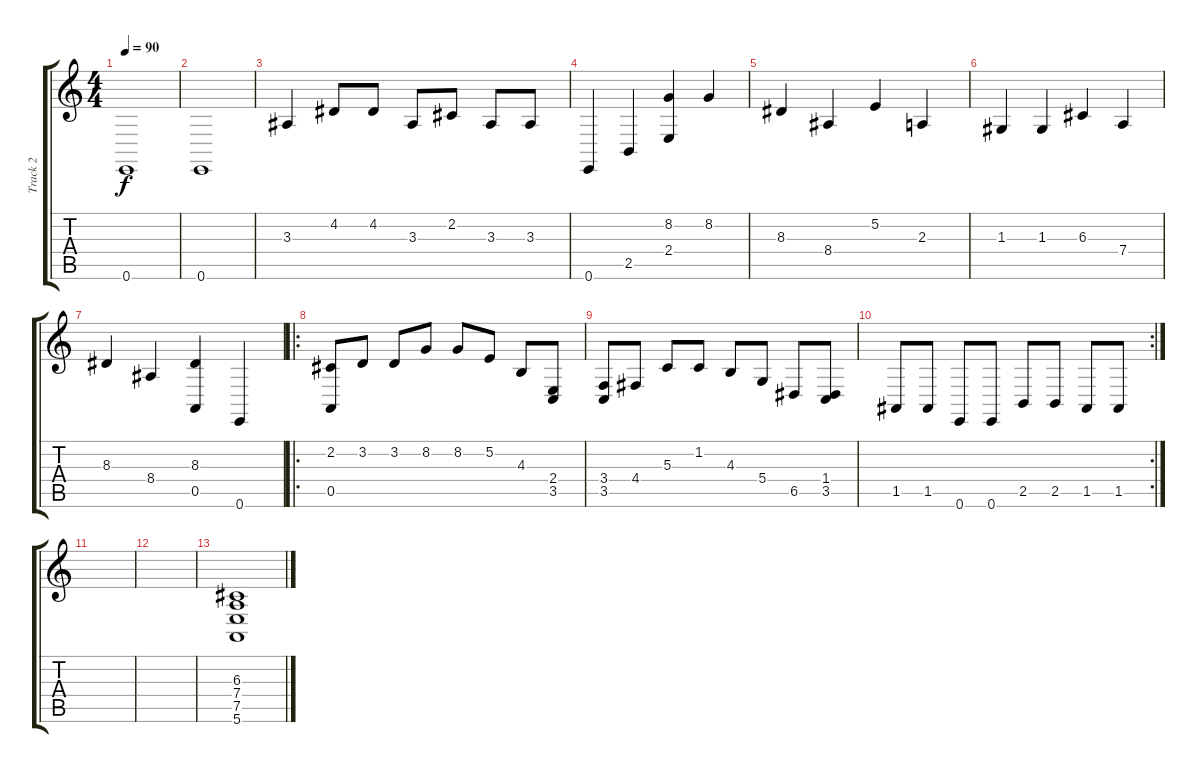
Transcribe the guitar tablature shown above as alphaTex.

\track ("Track 2" "Track 2") {instrument electricgrandpiano}
\staff {score tabs}
\tuning (E4 B3 G3 D3 A2 E2) {hide}
\ts (4 4)
\tempo 90
\clef g2
\ks c
0.6.1{dy f} |
0.6.1 |
3.3.4 4.2.8 4.2.8 3.3.8 2.2.8 3.3.8 3.3.8 |
0.6.4 2.5.4 (8.2 2.4).4 8.2.4 |
8.3.4 8.4.4 5.2.4 2.3.4 |
1.3.4 1.3.4 6.3.4 7.4.4 |
8.3.4 8.4.4 (8.3 0.5).4 0.6.4 |
\ro
(2.2 0.5).8 3.2.8 3.2.8 8.2.8 8.2.8 5.2.8 4.3.8 (2.4 3.5).8 |
(3.4 3.5).8 4.4.8 5.3.8 1.2.8 4.3.8 5.4.8 6.5.8 (1.4 3.5).8 |
\rc 2
1.5.8 1.5.8 0.6.8 0.6.8 2.5.8 2.5.8 1.5.8 1.5.8 |
|
|
(6.3 7.4 7.5 5.6).1
